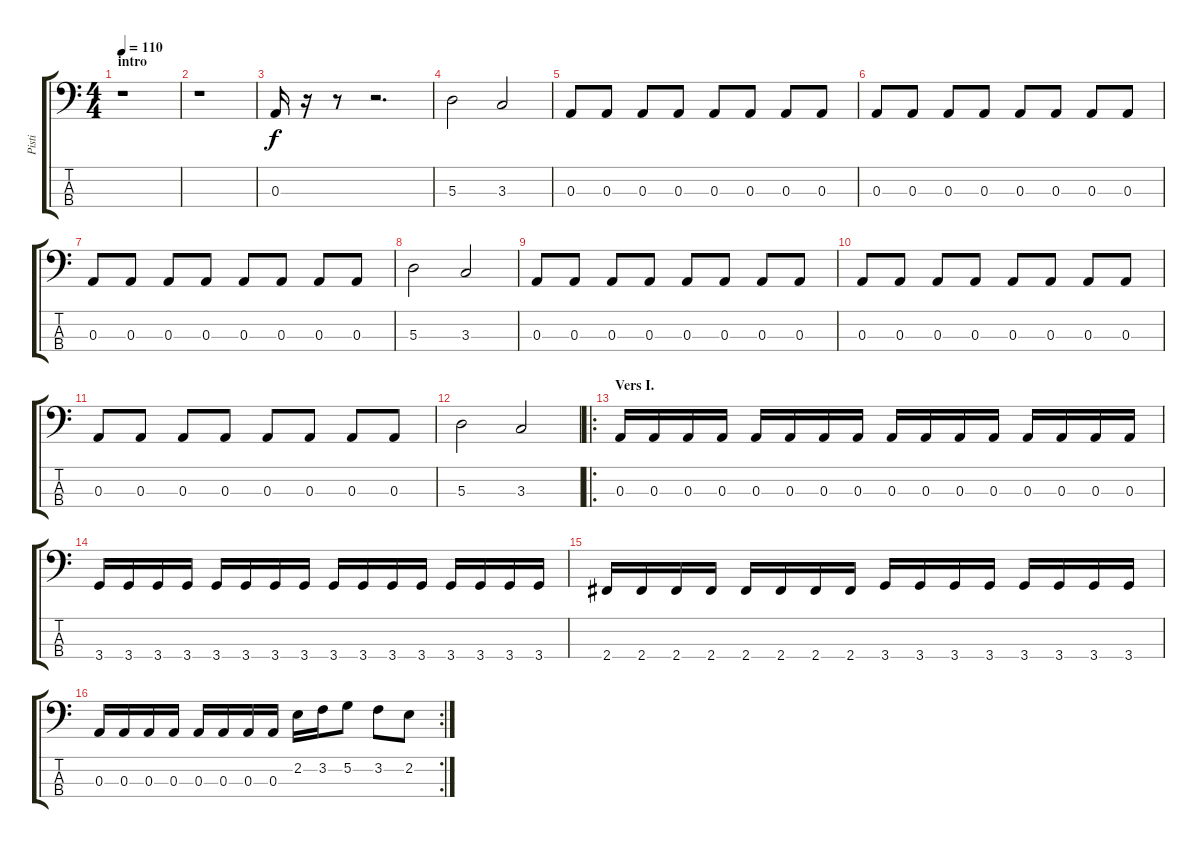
\track ("Pisti" "Pisti") {instrument electricbassfinger}
\staff {score tabs}
\tuning (G2 D2 A1 E1) {hide}
\ts (4 4)
\section ("" "intro")
\tempo 110
\clef f4
\ks c
r.1{dy f instrument electricbassfinger} |
r.1 |
0.3.16 r.16 r.8 r.2{d} |
5.3.2 3.3.2 |
0.3.8 0.3.8 0.3.8 0.3.8 0.3.8 0.3.8 0.3.8 0.3.8 |
0.3.8 0.3.8 0.3.8 0.3.8 0.3.8 0.3.8 0.3.8 0.3.8 |
0.3.8 0.3.8 0.3.8 0.3.8 0.3.8 0.3.8 0.3.8 0.3.8 |
5.3.2 3.3.2 |
0.3.8 0.3.8 0.3.8 0.3.8 0.3.8 0.3.8 0.3.8 0.3.8 |
0.3.8 0.3.8 0.3.8 0.3.8 0.3.8 0.3.8 0.3.8 0.3.8 |
0.3.8 0.3.8 0.3.8 0.3.8 0.3.8 0.3.8 0.3.8 0.3.8 |
5.3.2 3.3.2 |
\ro
\section ("" "Vers I.")
0.3.16 0.3.16 0.3.16 0.3.16 0.3.16 0.3.16 0.3.16 0.3.16 0.3.16 0.3.16 0.3.16 0.3.16 0.3.16 0.3.16 0.3.16 0.3.16 |
3.4.16 3.4.16 3.4.16 3.4.16 3.4.16 3.4.16 3.4.16 3.4.16 3.4.16 3.4.16 3.4.16 3.4.16 3.4.16 3.4.16 3.4.16 3.4.16 |
2.4.16 2.4.16 2.4.16 2.4.16 2.4.16 2.4.16 2.4.16 2.4.16 3.4.16 3.4.16 3.4.16 3.4.16 3.4.16 3.4.16 3.4.16 3.4.16 |
\rc 2
0.3.16 0.3.16 0.3.16 0.3.16 0.3.16 0.3.16 0.3.16 0.3.16 2.2.16 3.2.16 5.2.8 3.2.8 2.2.8
